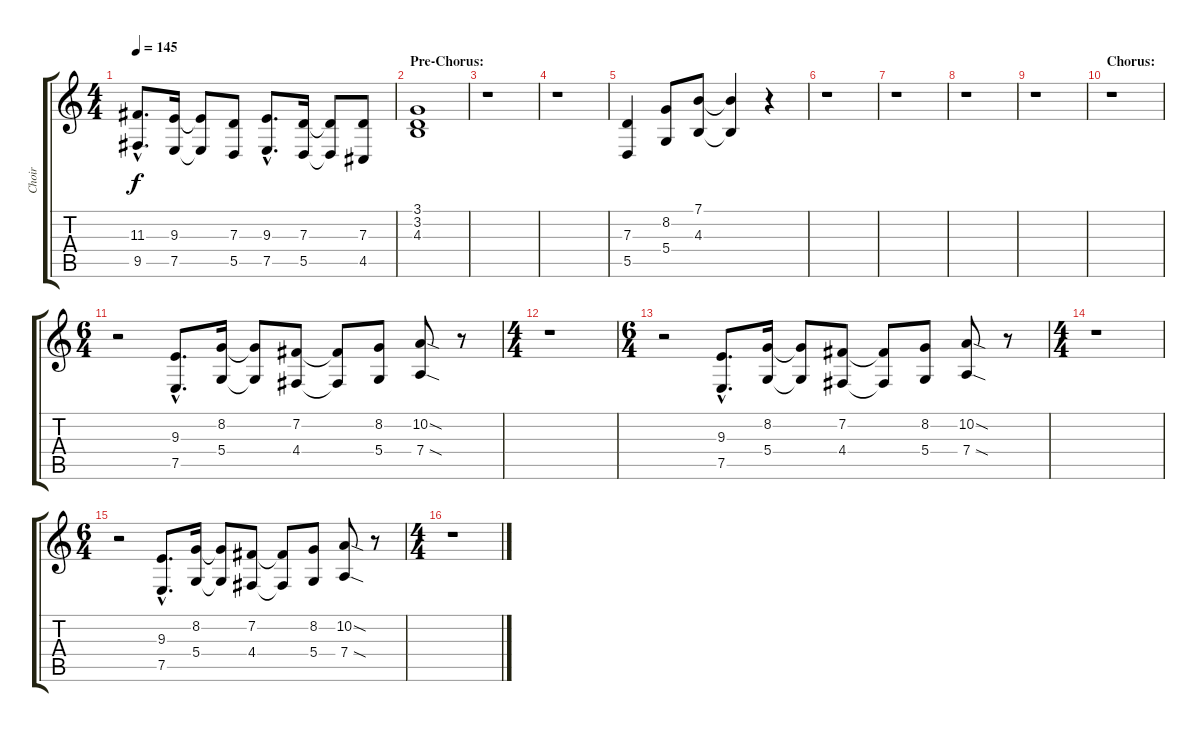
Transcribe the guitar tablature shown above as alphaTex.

\track ("Choir" "Choir") {instrument choiraahs}
\staff {score tabs}
\tuning (E4 B3 G3 D3 A2 E2) {hide}
\ts (4 4)
\tempo 145
\clef g2
\ks c
(11.3{hac} 9.5{hac}).8{d dy f} (9.3 7.5).16 (9.3{t} 7.5{t}).8 (7.3 5.5).8 (9.3{hac} 7.5{hac}).8{d} (7.3 5.5).16 (7.3{t} 5.5{t}).8 (7.3 4.5).8 |
\section ("" "Pre-Chorus:")
(3.1 3.2 4.3).1 |
r.1 |
r.1 |
(7.3 5.5).4 (8.2 5.4).8 (7.1 4.3).8 (7.1{t} 4.3{t}).4 r.4 |
r.1 |
r.1 |
r.1 |
r.1 |
\section ("" "Chorus:")
r.1 |
\ts (6 4)
r.2 (9.3{hac} 7.5{hac}).8{d} (8.2 5.4).16 (8.2{t} 5.4{t}).8 (7.2 4.4).8 (7.2{t} 4.4{t}).8 (8.2 5.4).8 (10.2{sod} 7.4{sod}).8 r.8 |
\ts (4 4)
r.1 |
\ts (6 4)
r.2 (9.3{hac} 7.5{hac}).8{d} (8.2 5.4).16 (8.2{t} 5.4{t}).8 (7.2 4.4).8 (7.2{t} 4.4{t}).8 (8.2 5.4).8 (10.2{sod} 7.4{sod}).8 r.8 |
\ts (4 4)
r.1 |
\ts (6 4)
r.2 (9.3{hac} 7.5{hac}).8{d} (8.2 5.4).16 (8.2{t} 5.4{t}).8 (7.2 4.4).8 (7.2{t} 4.4{t}).8 (8.2 5.4).8 (10.2{sod} 7.4{sod}).8 r.8 |
\ts (4 4)
r.1
